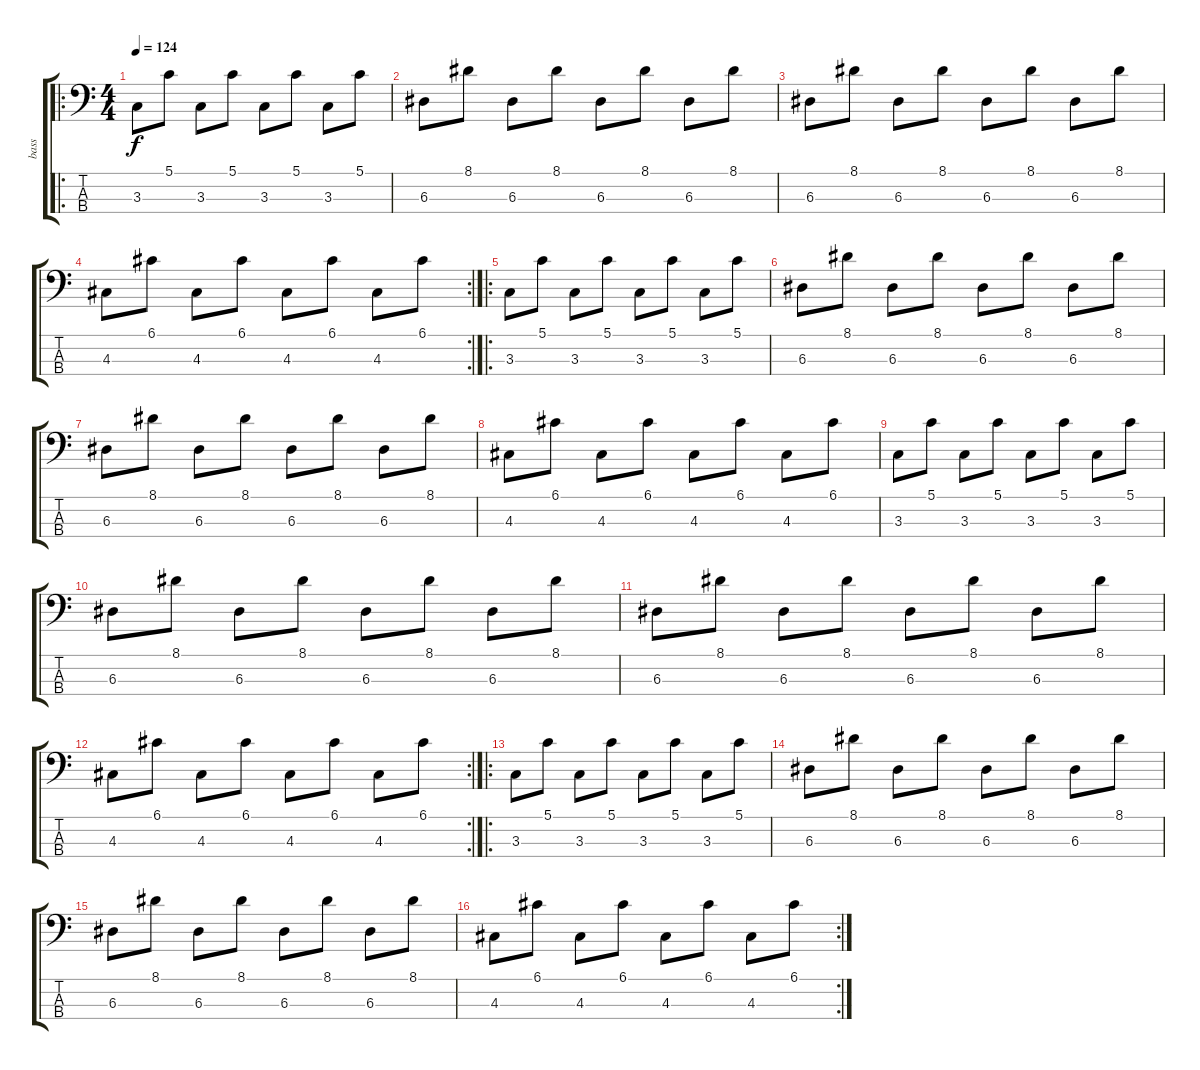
\track ("bass" "bass") {instrument electricbasspick}
\staff {score tabs}
\tuning (G2 D2 A1 E1) {hide}
\ro
\ts (4 4)
\tempo 124
\clef f4
\ks c
3.3.8{dy f instrument electricbasspick} 5.1.8 3.3.8 5.1.8 3.3.8 5.1.8 3.3.8 5.1.8 |
6.3.8 8.1.8 6.3.8 8.1.8 6.3.8 8.1.8 6.3.8 8.1.8 |
6.3.8 8.1.8 6.3.8 8.1.8 6.3.8 8.1.8 6.3.8 8.1.8 |
\rc 2
4.3.8 6.1.8 4.3.8 6.1.8 4.3.8 6.1.8 4.3.8 6.1.8 |
\ro
3.3.8 5.1.8 3.3.8 5.1.8 3.3.8 5.1.8 3.3.8 5.1.8 |
6.3.8 8.1.8 6.3.8 8.1.8 6.3.8 8.1.8 6.3.8 8.1.8 |
6.3.8 8.1.8 6.3.8 8.1.8 6.3.8 8.1.8 6.3.8 8.1.8 |
4.3.8 6.1.8 4.3.8 6.1.8 4.3.8 6.1.8 4.3.8 6.1.8 |
3.3.8 5.1.8 3.3.8 5.1.8 3.3.8 5.1.8 3.3.8 5.1.8 |
6.3.8 8.1.8 6.3.8 8.1.8 6.3.8 8.1.8 6.3.8 8.1.8 |
6.3.8 8.1.8 6.3.8 8.1.8 6.3.8 8.1.8 6.3.8 8.1.8 |
\rc 2
4.3.8 6.1.8 4.3.8 6.1.8 4.3.8 6.1.8 4.3.8 6.1.8 |
\ro
3.3.8 5.1.8 3.3.8 5.1.8 3.3.8 5.1.8 3.3.8 5.1.8 |
6.3.8 8.1.8 6.3.8 8.1.8 6.3.8 8.1.8 6.3.8 8.1.8 |
6.3.8 8.1.8 6.3.8 8.1.8 6.3.8 8.1.8 6.3.8 8.1.8 |
\rc 2
4.3.8 6.1.8 4.3.8 6.1.8 4.3.8 6.1.8 4.3.8 6.1.8
